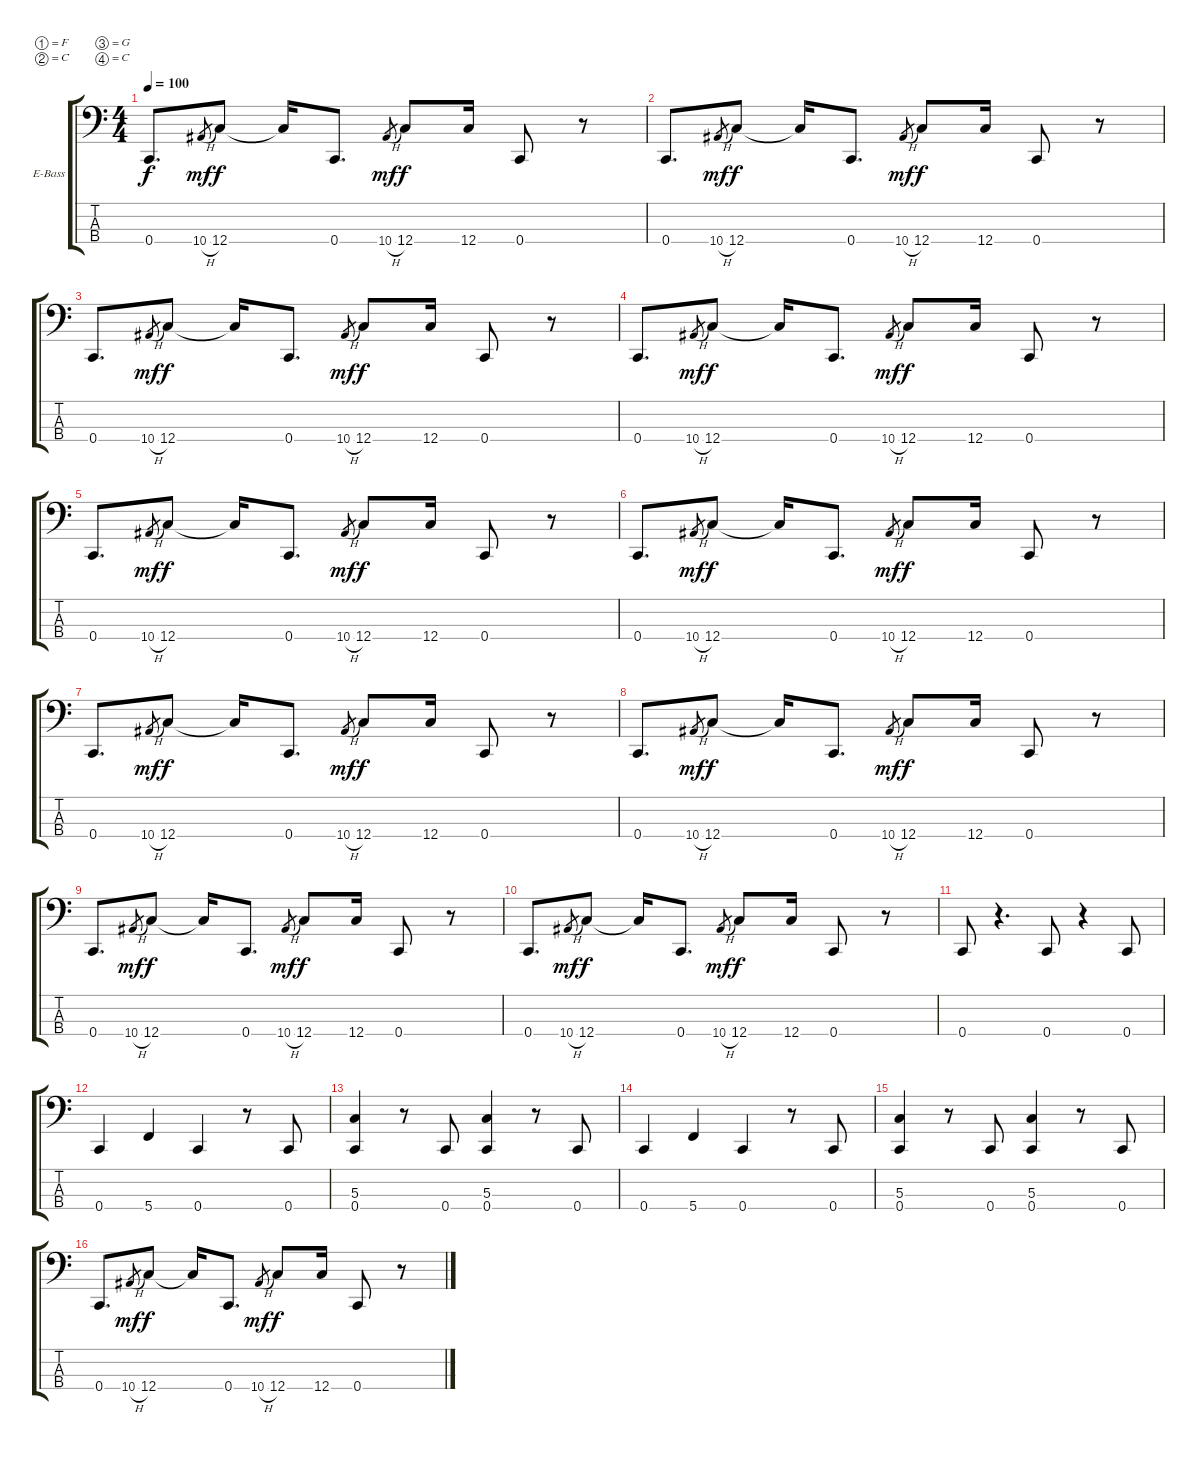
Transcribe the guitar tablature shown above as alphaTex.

\bracketExtendMode groupsimilarinstruments
\firstSystemTrackNameOrientation horizontal
\otherSystemsTrackNameOrientation horizontal
\track ("Bob Rock (Bass)" "E-Bass") {instrument electricbassfinger}
\staff {score tabs}
\tuning (F2 C2 G1 C1)
\ts (4 4)
\tempo 100
\clef f4
\scale
0.333333
\ks c
0.4.8{d dy f} 10.4{h}.8{gr dy mf} 12.4.8{dy f} 12.4{t}.16 0.4.8{d} 10.4{h}.8{gr dy mf} 12.4.8{dy f} 12.4.16 0.4.8 r.8 |
\scale
0.333333 0.4.8{d} 10.4{h}.8{gr dy mf} 12.4.8{dy f} 12.4{t}.16 0.4.8{d} 10.4{h}.8{gr dy mf} 12.4.8{dy f} 12.4.16 0.4.8 r.8 |
\scale
0.333333 0.4.8{d} 10.4{h}.8{gr dy mf} 12.4.8{dy f} 12.4{t}.16 0.4.8{d} 10.4{h}.8{gr dy mf} 12.4.8{dy f} 12.4.16 0.4.8 r.8 |
\scale
0.333333 0.4.8{d} 10.4{h}.8{gr dy mf} 12.4.8{dy f} 12.4{t}.16 0.4.8{d} 10.4{h}.8{gr dy mf} 12.4.8{dy f} 12.4.16 0.4.8 r.8 |
\scale
0.333333 0.4.8{d} 10.4{h}.8{gr dy mf} 12.4.8{dy f} 12.4{t}.16 0.4.8{d} 10.4{h}.8{gr dy mf} 12.4.8{dy f} 12.4.16 0.4.8 r.8 |
\scale
0.333333 0.4.8{d} 10.4{h}.8{gr dy mf} 12.4.8{dy f} 12.4{t}.16 0.4.8{d} 10.4{h}.8{gr dy mf} 12.4.8{dy f} 12.4.16 0.4.8 r.8 |
\scale
0.333333 0.4.8{d} 10.4{h}.8{gr dy mf} 12.4.8{dy f} 12.4{t}.16 0.4.8{d} 10.4{h}.8{gr dy mf} 12.4.8{dy f} 12.4.16 0.4.8 r.8 |
\scale
0.333333 0.4.8{d} 10.4{h}.8{gr dy mf} 12.4.8{dy f} 12.4{t}.16 0.4.8{d} 10.4{h}.8{gr dy mf} 12.4.8{dy f} 12.4.16 0.4.8 r.8 |
\scale
0.333333 0.4.8{d} 10.4{h}.8{gr dy mf} 12.4.8{dy f} 12.4{t}.16 0.4.8{d} 10.4{h}.8{gr dy mf} 12.4.8{dy f} 12.4.16 0.4.8 r.8 |
\scale
0.333333 0.4.8{d} 10.4{h}.8{gr dy mf} 12.4.8{dy f} 12.4{t}.16 0.4.8{d} 10.4{h}.8{gr dy mf} 12.4.8{dy f} 12.4.16 0.4.8 r.8 |
\scale
0.333333 0.4.8 r.4{d} 0.4.8 r.4 0.4.8 |
\scale
0.333333 0.4.4 5.4.4 0.4.4 r.8 0.4.8 |
\scale
0.333333 (5.3 0.4).4 r.8 0.4.8 (5.3 0.4).4 r.8 0.4.8 |
\scale
0.333333 0.4.4 5.4.4 0.4.4 r.8 0.4.8 |
\scale
0.333333 (5.3 0.4).4 r.8 0.4.8 (5.3 0.4).4 r.8 0.4.8 |
\scale
0.333333 0.4.8{d} 10.4{h}.8{gr dy mf} 12.4.8{dy f} 12.4{t}.16 0.4.8{d} 10.4{h}.8{gr dy mf} 12.4.8{dy f} 12.4.16 0.4.8 r.8
